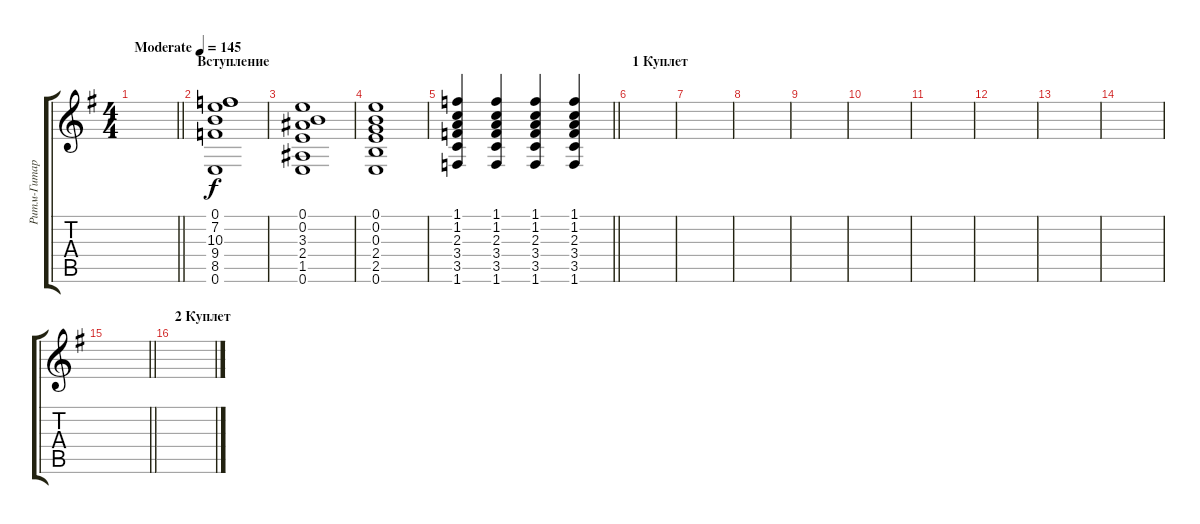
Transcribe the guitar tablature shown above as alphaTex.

\track ("Ритм-Гитара (Перебор)" "Ритм-Гитар") {instrument acousticguitarnylon}
\staff {score tabs}
\tuning (E4 B3 G3 D3 A2 E2) {hide}
\ts (4 4)
\tempo (145 "Moderate")
\clef g2
\barLineRight lightlight
\ks eminor
|
\section ("" "Вступление")
(0.1 7.2 10.3 9.4 8.5 0.6).1 |
(0.1 0.2 3.3 2.4 1.5 0.6).1 |
(0.1 0.2 0.3 2.4 2.5 0.6).1 |
\barLineRight lightlight
(1.1 1.2 2.3 3.4 3.5 1.6).4 (1.1 1.2 2.3 3.4 3.5 1.6).4 (1.1 1.2 2.3 3.4 3.5 1.6).4 (1.1 1.2 2.3 3.4 3.5 1.6).4 |
\section ("" "1 Куплет")
|
|
|
|
|
|
|
|
|
\barLineRight lightlight
|
\section ("" "2 Куплет")
